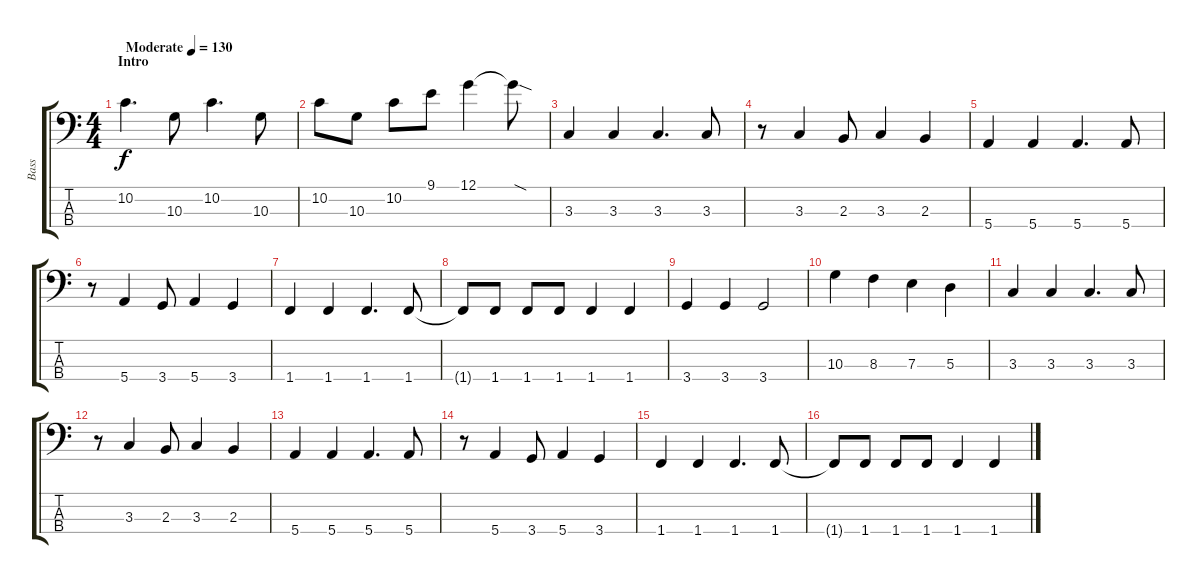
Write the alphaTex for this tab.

\track ("Bass" "Bass") {instrument electricbassfinger}
\staff {score tabs}
\tuning (G2 D2 A1 E1) {hide}
\ts (4 4)
\section ("" "Intro")
\tempo (130 "Moderate")
\clef f4
\ks c
10.2.4{d dy f instrument electricbassfinger} 10.3.8 10.2.4{d} 10.3.8 |
10.2.8 10.3.8 10.2.8 9.1.8 12.1.4 12.1{sod t}.8 |
3.3.4 3.3.4 3.3.4{d} 3.3.8 |
r.8 3.3.4 2.3.8 3.3.4 2.3.4 |
5.4.4 5.4.4 5.4.4{d} 5.4.8 |
r.8 5.4.4 3.4.8 5.4.4 3.4.4 |
1.4.4 1.4.4 1.4.4{d} 1.4.8 |
1.4{t}.8 1.4.8 1.4.8 1.4.8 1.4.4 1.4.4 |
3.4.4 3.4.4 3.4.2 |
10.3.4 8.3.4 7.3.4 5.3.4 |
3.3.4 3.3.4 3.3.4{d} 3.3.8 |
r.8 3.3.4 2.3.8 3.3.4 2.3.4 |
5.4.4 5.4.4 5.4.4{d} 5.4.8 |
r.8 5.4.4 3.4.8 5.4.4 3.4.4 |
1.4.4 1.4.4 1.4.4{d} 1.4.8 |
1.4{t}.8 1.4.8 1.4.8 1.4.8 1.4.4 1.4.4
